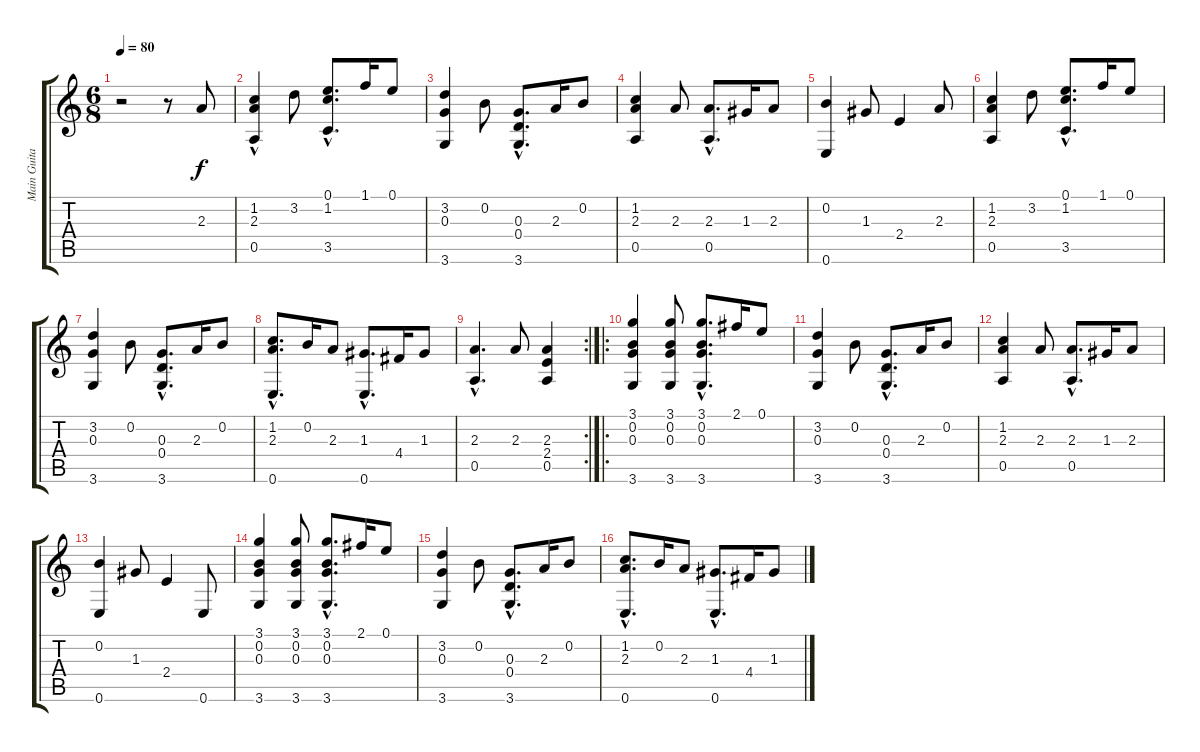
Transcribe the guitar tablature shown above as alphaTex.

\track ("Main Guitar" "Main Guita") {instrument acousticguitarsteel}
\staff {score tabs}
\tuning (E4 B3 G3 D3 A2 E2) {hide}
\ts (6 8)
\tempo 80
\clef g2
\ks c
r.2{dy f instrument acousticguitarsteel} r.8 2.3.8 |
(1.2 2.3{hac} 0.5).4 3.2.8 (0.1{hac} 1.2{hac} 3.5{hac}).8{d} 1.1.16 0.1.8 |
(3.2 0.3 3.6).4 0.2.8 (0.3{hac} 0.4{hac} 3.6{hac}).8{d} 2.3.16 0.2.8 |
(1.2 2.3 0.5).4 2.3.8 (2.3{hac} 0.5{hac}).8{d} 1.3.16 2.3.8 |
(0.2 0.6).4 1.3.8 2.4.4 2.3.8 |
(1.2 2.3 0.5).4 3.2.8 (0.1{hac} 1.2{hac} 3.5{hac}).8{d} 1.1.16 0.1.8 |
(3.2 0.3 3.6).4 0.2.8 (0.3{hac} 0.4{hac} 3.6{hac}).8{d} 2.3.16 0.2.8 |
(1.2{hac} 2.3{hac} 0.6{hac}).8{d} 0.2.16 2.3.8 (1.3{hac} 0.6{hac}).8{d} 4.4.16 1.3.8 |
\rc 2
(2.3{hac} 0.5{hac}).4{d} 2.3.8 (2.3 2.4 0.5).4 |
\ro
(3.1 0.2 0.3 3.6).4 (3.1 0.2 0.3 3.6).8 (3.1{hac} 0.2{hac} 0.3{hac} 3.6{hac}).8{d} 2.1.16 0.1.8 |
(3.2 0.3 3.6).4 0.2.8 (0.3{hac} 0.4{hac} 3.6{hac}).8{d} 2.3.16 0.2.8 |
(1.2 2.3 0.5).4 2.3.8 (2.3{hac} 0.5{hac}).8{d} 1.3.16 2.3.8 |
(0.2 0.6).4 1.3.8 2.4.4 0.6.8 |
(3.1 0.2 0.3 3.6).4 (3.1 0.2 0.3 3.6).8 (3.1{hac} 0.2{hac} 0.3{hac} 3.6{hac}).8{d} 2.1.16 0.1.8 |
(3.2 0.3 3.6).4 0.2.8 (0.3{hac} 0.4{hac} 3.6{hac}).8{d} 2.3.16 0.2.8 |
(1.2{hac} 2.3{hac} 0.6{hac}).8{d} 0.2.16 2.3.8 (1.3{hac} 0.6{hac}).8{d} 4.4.16 1.3.8
